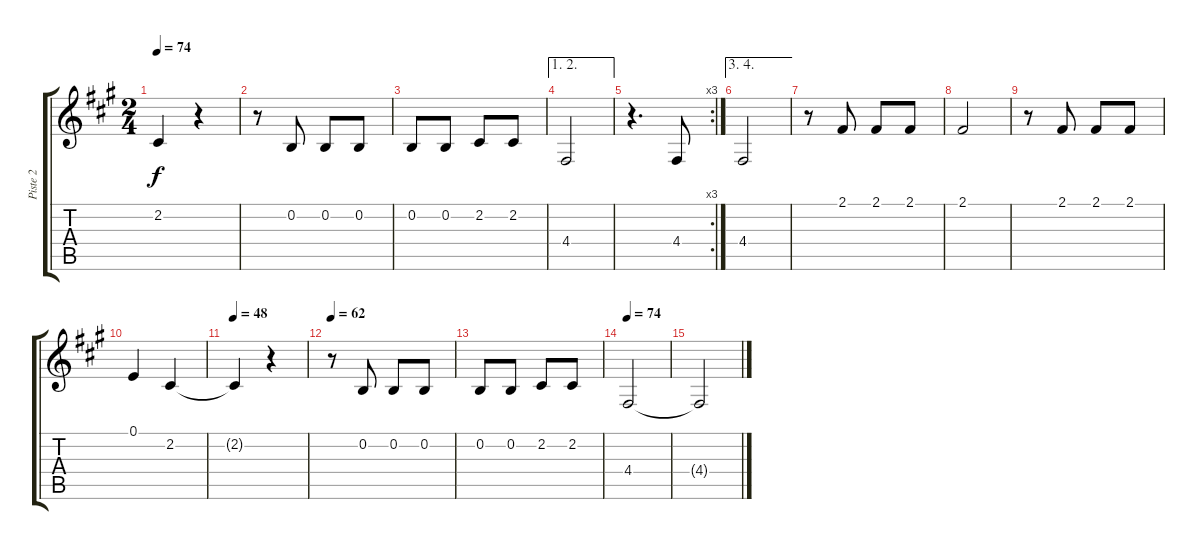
\track ("Piste 2" "Piste 2") {instrument flute}
\staff {score tabs}
\tuning (E4 B3 G3 D3 A2 E2) {hide}
\ts (2 4)
\tempo 74
\clef g2
\ks f#minor
2.2{t}.4{dy f} r.4 |
r.8 0.2.8 0.2.8 0.2.8 |
0.2.8 0.2.8 2.2.8 2.2.8 |
\ae (1 2)
4.4.2 |
\rc 3
r.4{d} 4.4.8 |
\ae (3 4)
4.4.2 |
r.8 2.1.8 2.1.8 2.1.8 |
2.1.2 |
r.8 2.1.8 2.1.8 2.1.8 |
0.1.4 2.2.4 |
\tempo 48
2.2{t}.4 r.4 |
\tempo 62
r.8 0.2.8 0.2.8 0.2.8 |
0.2.8 0.2.8 2.2.8 2.2.8 |
\tempo 74
4.4.2 |
4.4{t}.2
